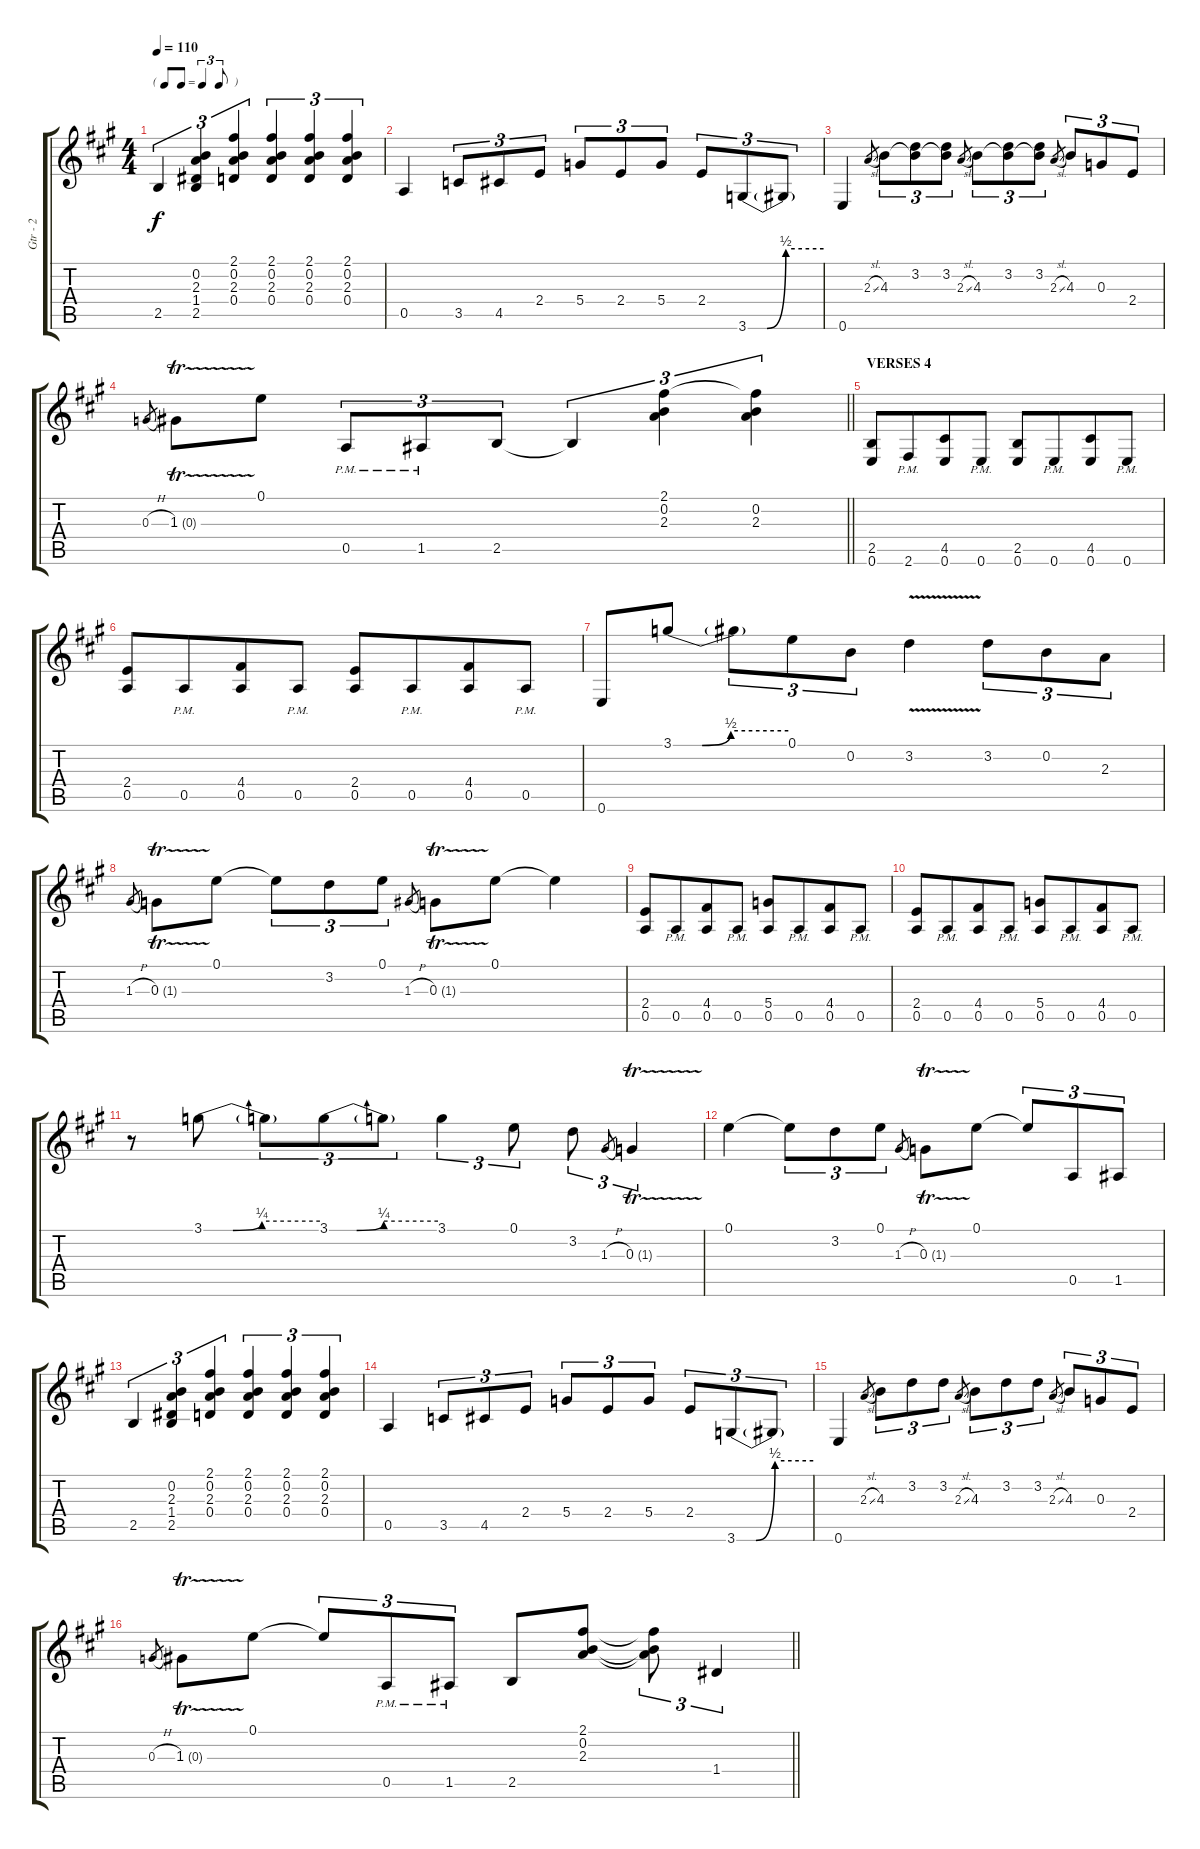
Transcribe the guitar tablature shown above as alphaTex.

\track ("Gtr - 2" "Gtr - 2") {instrument overdrivenguitar}
\staff {score tabs}
\tuning (E4 B3 G3 D3 A2 E2) {hide}
\ts (4 4)
\tf triplet8th
\tempo 110
\clef g2
\ks a
2.5.4{tu (3 2) dy f} (0.2 2.3 1.4 2.5).4{tu (3 2)} (2.1 0.2 2.3 0.4).4{tu (3 2)} (2.1 0.2 2.3 0.4).4{tu (3 2)} (2.1 0.2 2.3 0.4).4{tu (3 2)} (2.1 0.2 2.3 0.4).4{tu (3 2)} |
0.5.4 3.5.8{tu (3 2)} 4.5.8{tu (3 2)} 2.4.8{tu (3 2)} 5.4.8{tu (3 2)} 2.4.8{tu (3 2)} 5.4.8{tu (3 2)} 2.4.8{tu (3 2)} 3.6{be (custom 0 0 15 0 30 2 60 2)}.8{tu (3 2)} 3.6{t}.8{tu (3 2)} |
0.6.4 2.3{sl}.8{gr} 4.3.8{tu (3 2)} (3.2 4.3{t}).8{tu (3 2)} (3.2 4.3{t}).8{tu (3 2)} 2.3{sl}.8{gr} 4.3.8{tu (3 2)} (3.2 4.3{t}).8{tu (3 2)} (3.2 4.3{t}).8{tu (3 2)} 2.3{sl}.8{gr} 4.3.8{tu (3 2)} 0.3.8{tu (3 2)} 2.4.8{tu (3 2)} |
\barLineRight lightlight
0.3{h}.8{gr} 1.3{tr (0 32)}.8 0.1.8 0.5{pm}.8{tu (3 2)} 1.5{pm}.8{tu (3 2)} 2.5.8{tu (3 2)} 2.5{t}.4{tu (3 2)} (2.1 0.2 2.3).4{tu (3 2)} (2.1{t} 0.2 2.3).4{tu (3 2)} |
\section ("" "VERSES 4")
(2.5 0.6).8 2.6{pm}.8{beam merge} (4.5 0.6).8 0.6{pm}.8 (2.5 0.6).8 0.6{pm}.8{beam merge} (4.5 0.6).8{beam merge} 0.6{pm}.8 |
(2.4 0.5).8 0.5{pm}.8{beam merge} (4.4 0.5).8 0.5{pm}.8 (2.4 0.5).8 0.5{pm}.8{beam merge} (4.4 0.5).8 0.5{pm}.8 |
0.6.8 3.1{be (custom 0 0 15 0 30 2 60 2)}.8 3.1{t}.8{tu (3 2)} 0.1.8{tu (3 2)} 0.2.8{tu (3 2)} 3.2{v}.4 3.2.8{tu (3 2)} 0.2.8{tu (3 2)} 2.3.8{tu (3 2)} |
1.3{h}.8{gr} 0.3{tr (1 32)}.8 0.1.8 0.1{t}.8{tu (3 2)} 3.2.8{tu (3 2)} 0.1.8{tu (3 2)} 1.3{h}.8{gr} 0.3{tr (1 32)}.8 0.1.8 0.1{t}.4 |
(2.4 0.5).8 0.5{pm}.8{beam merge} (4.4 0.5).8 0.5{pm}.8 (5.4 0.5).8 0.5{pm}.8{beam merge} (4.4 0.5).8 0.5{pm}.8 |
(2.4 0.5).8 0.5{pm}.8{beam merge} (4.4 0.5).8 0.5{pm}.8 (5.4 0.5).8 0.5{pm}.8{beam merge} (4.4 0.5).8 0.5{pm}.8 |
r.8 3.1{be (custom 0 0 15 0 30 1 60 1)}.8 3.1{t}.8{tu (3 2)} 3.1{be (custom 0 0 15 0 30 1 60 1)}.8{tu (3 2)} 3.1{t}.8{tu (3 2)} 3.1.4{tu (3 2)} 0.1.8{tu (3 2)} 3.2.8{tu (3 2)} 1.3{h}.8{gr} 0.3{tr (1 32)}.4{tu (3 2)} |
0.1.4 0.1{t}.8{tu (3 2)} 3.2.8{tu (3 2)} 0.1.8{tu (3 2)} 1.3{h}.8{gr} 0.3{tr (1 32)}.8 0.1.8 0.1{t}.8{tu (3 2)} 0.5.8{tu (3 2)} 1.5.8{tu (3 2)} |
2.5.4{tu (3 2)} (0.2 2.3 1.4 2.5).4{tu (3 2)} (2.1 0.2 2.3 0.4).4{tu (3 2)} (2.1 0.2 2.3 0.4).4{tu (3 2)} (2.1 0.2 2.3 0.4).4{tu (3 2)} (2.1 0.2 2.3 0.4).4{tu (3 2)} |
0.5.4 3.5.8{tu (3 2)} 4.5.8{tu (3 2)} 2.4.8{tu (3 2)} 5.4.8{tu (3 2)} 2.4.8{tu (3 2)} 5.4.8{tu (3 2)} 2.4.8{tu (3 2)} 3.6{be (custom 0 0 15 0 30 2 60 2)}.8{tu (3 2)} 3.6{t}.8{tu (3 2)} |
0.6.4 2.3{sl}.8{gr} 4.3.8{tu (3 2)} 3.2.8{tu (3 2)} 3.2.8{tu (3 2)} 2.3{sl}.8{gr} 4.3.8{tu (3 2)} 3.2.8{tu (3 2)} 3.2.8{tu (3 2)} 2.3{sl}.8{gr} 4.3.8{tu (3 2)} 0.3.8{tu (3 2)} 2.4.8{tu (3 2)} |
\barLineRight lightlight
0.3{h}.8{gr} 1.3{tr (0 32)}.8 0.1.8 0.1{t}.8{tu (3 2)} 0.5{pm}.8{tu (3 2)} 1.5{pm}.8{tu (3 2)} 2.5.8 (2.1 0.2 2.3).8 (2.1{t} 0.2{t} 2.3{t}).8{tu (3 2)} 1.4.4{tu (3 2)}
